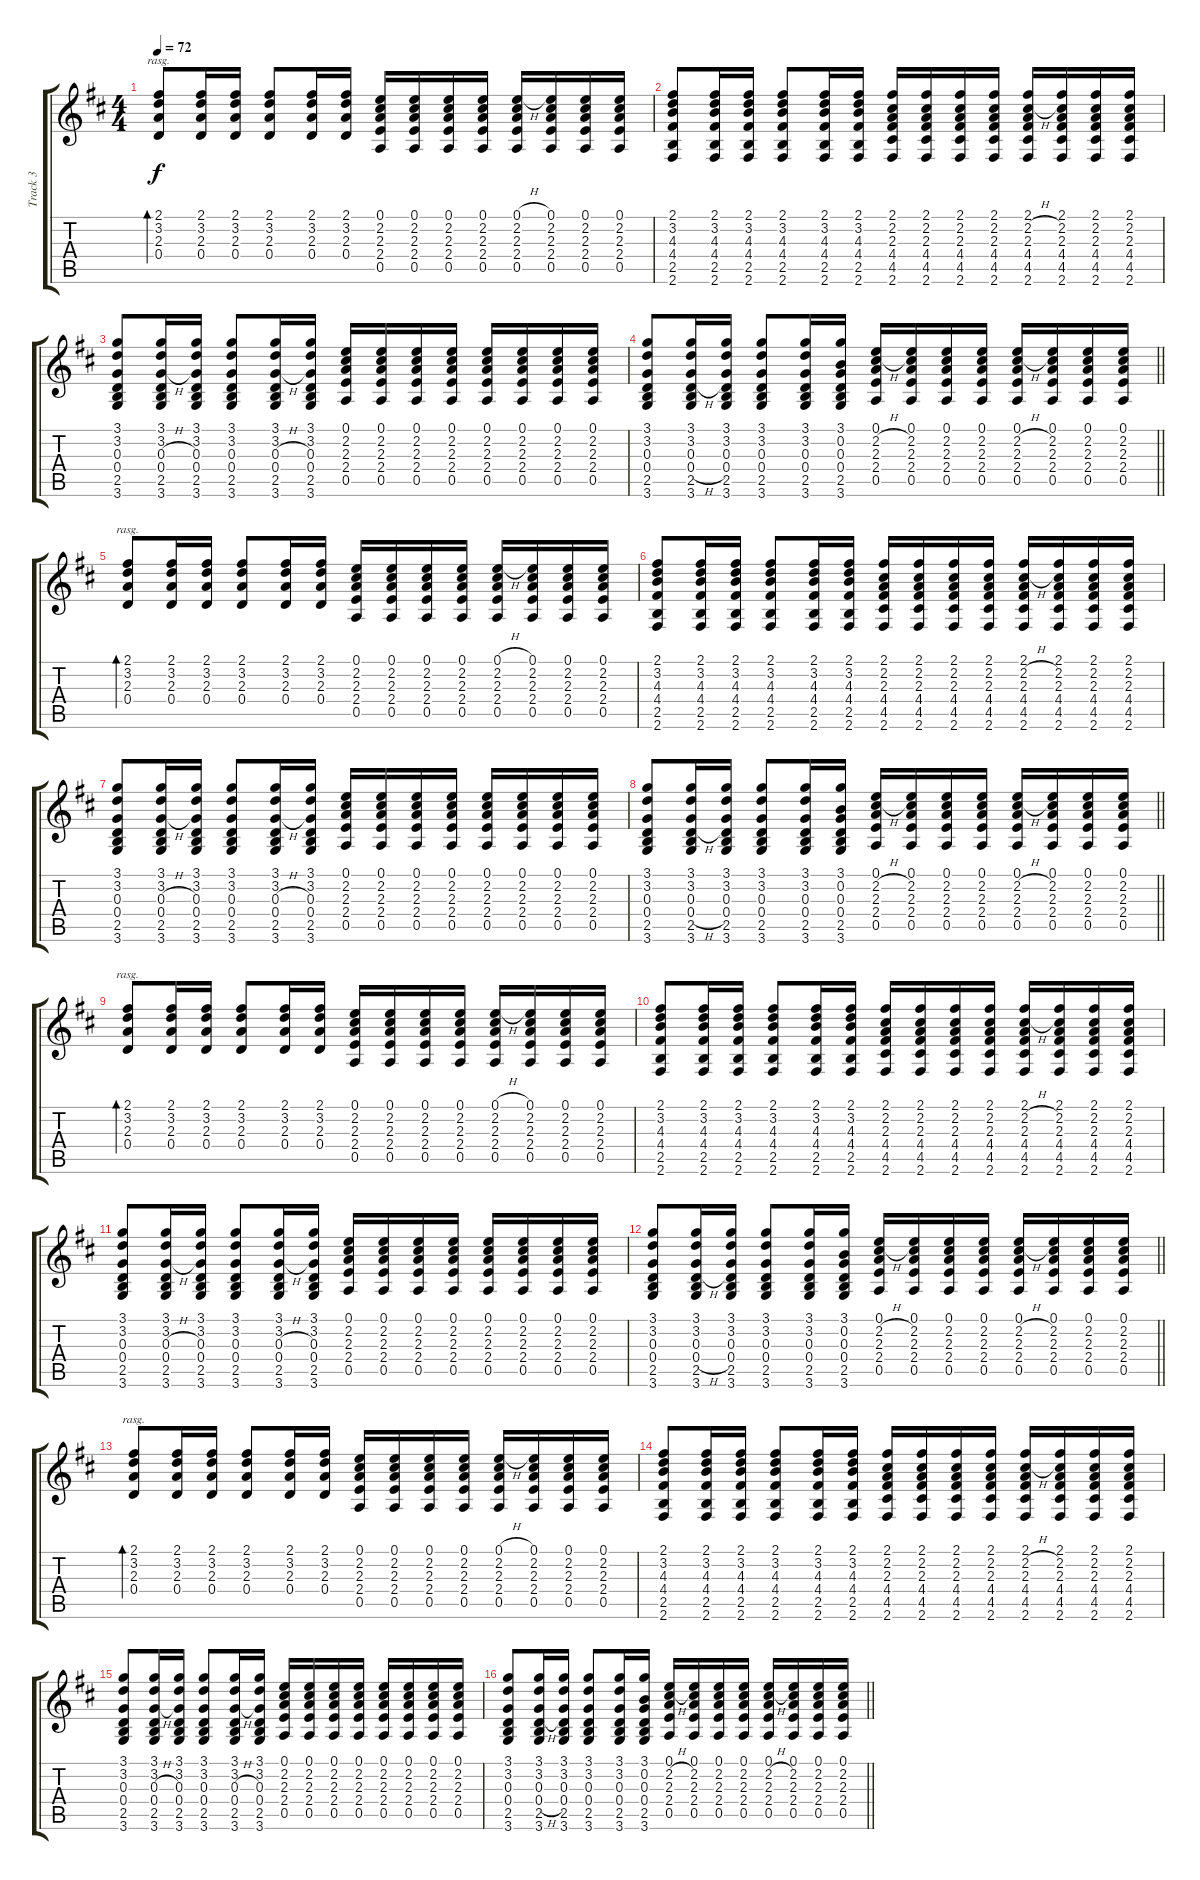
\track ("Track 3" "Track 3") {instrument electricguitarjazz}
\staff {score tabs}
\tuning (E4 B3 G3 D3 A2 E2) {hide}
\ts (4 4)
\tempo 72
\clef g2
\ks d
(2.1 3.2 2.3 0.4).8{bd 60 rasg ii dy f} (2.1 3.2 2.3 0.4).16 (2.1 3.2 2.3 0.4).16 (2.1 3.2 2.3 0.4).8 (2.1 3.2 2.3 0.4).16 (2.1 3.2 2.3 0.4).16 (0.1 2.2 2.3 2.4 0.5).16 (0.1 2.2 2.3 2.4 0.5).16 (0.1 2.2 2.3 2.4 0.5).16 (0.1 2.2 2.3 2.4 0.5).16 (0.1{h} 2.2 2.3 2.4 0.5).16 (0.1 2.2 2.3 2.4 0.5).16 (0.1 2.2 2.3 2.4 0.5).16 (0.1 2.2 2.3 2.4 0.5).16 |
(2.1 3.2 4.3 4.4 2.5 2.6).8 (2.1 3.2 4.3 4.4 2.5 2.6).16 (2.1 3.2 4.3 4.4 2.5 2.6).16 (2.1 3.2 4.3 4.4 2.5 2.6).8 (2.1 3.2 4.3 4.4 2.5 2.6).16 (2.1 3.2 4.3 4.4 2.5 2.6).16 (2.1 2.2 2.3 4.4 4.5 2.6).16 (2.1 2.2 2.3 4.4 4.5 2.6).16 (2.1 2.2 2.3 4.4 4.5 2.6).16 (2.1 2.2 2.3 4.4 4.5 2.6).16 (2.1 2.2{h} 2.3 4.4 4.5 2.6).16 (2.1 2.2 2.3 4.4 4.5 2.6).16 (2.1 2.2 2.3 4.4 4.5 2.6).16 (2.1 2.2 2.3 4.4 4.5 2.6).16 |
(3.1 3.2 0.3 0.4 2.5 3.6).8 (3.1 3.2 0.3{h} 0.4 2.5 3.6).16 (3.1 3.2 0.3 0.4 2.5 3.6).16 (3.1 3.2 0.3 0.4 2.5 3.6).8 (3.1 3.2 0.3{h} 0.4 2.5 3.6).16 (3.1 3.2 0.3 0.4 2.5 3.6).16 (0.1 2.2 2.3 2.4 0.5).16 (0.1 2.2 2.3 2.4 0.5).16 (0.1 2.2 2.3 2.4 0.5).16 (0.1 2.2 2.3 2.4 0.5).16 (0.1 2.2 2.3 2.4 0.5).16 (0.1 2.2 2.3 2.4 0.5).16 (0.1 2.2 2.3 2.4 0.5).16 (0.1 2.2 2.3 2.4 0.5).16 |
\barLineRight lightlight
(3.1 3.2 0.3 0.4 2.5 3.6).8 (3.1 3.2 0.3 0.4{h} 2.5 3.6).16 (3.1 3.2 0.3 0.4 2.5 3.6).16 (3.1 3.2 0.3 0.4 2.5 3.6).8 (3.1 3.2 0.3 0.4 2.5 3.6).16 (3.1 0.2 0.3 0.4 2.5 3.6).16 (0.1 2.2{h} 2.3 2.4 0.5).16 (0.1 2.2 2.3 2.4 0.5).16 (0.1 2.2 2.3 2.4 0.5).16 (0.1 2.2 2.3 2.4 0.5).16 (0.1 2.2{h} 2.3 2.4 0.5).16 (0.1 2.2 2.3 2.4 0.5).16 (0.1 2.2 2.3 2.4 0.5).16 (0.1 2.2 2.3 2.4 0.5).16 |
(2.1 3.2 2.3 0.4).8{bd 60 rasg ii} (2.1 3.2 2.3 0.4).16 (2.1 3.2 2.3 0.4).16 (2.1 3.2 2.3 0.4).8 (2.1 3.2 2.3 0.4).16 (2.1 3.2 2.3 0.4).16 (0.1 2.2 2.3 2.4 0.5).16 (0.1 2.2 2.3 2.4 0.5).16 (0.1 2.2 2.3 2.4 0.5).16 (0.1 2.2 2.3 2.4 0.5).16 (0.1{h} 2.2 2.3 2.4 0.5).16 (0.1 2.2 2.3 2.4 0.5).16 (0.1 2.2 2.3 2.4 0.5).16 (0.1 2.2 2.3 2.4 0.5).16 |
(2.1 3.2 4.3 4.4 2.5 2.6).8 (2.1 3.2 4.3 4.4 2.5 2.6).16 (2.1 3.2 4.3 4.4 2.5 2.6).16 (2.1 3.2 4.3 4.4 2.5 2.6).8 (2.1 3.2 4.3 4.4 2.5 2.6).16 (2.1 3.2 4.3 4.4 2.5 2.6).16 (2.1 2.2 2.3 4.4 4.5 2.6).16 (2.1 2.2 2.3 4.4 4.5 2.6).16 (2.1 2.2 2.3 4.4 4.5 2.6).16 (2.1 2.2 2.3 4.4 4.5 2.6).16 (2.1 2.2{h} 2.3 4.4 4.5 2.6).16 (2.1 2.2 2.3 4.4 4.5 2.6).16 (2.1 2.2 2.3 4.4 4.5 2.6).16 (2.1 2.2 2.3 4.4 4.5 2.6).16 |
(3.1 3.2 0.3 0.4 2.5 3.6).8 (3.1 3.2 0.3{h} 0.4 2.5 3.6).16 (3.1 3.2 0.3 0.4 2.5 3.6).16 (3.1 3.2 0.3 0.4 2.5 3.6).8 (3.1 3.2 0.3{h} 0.4 2.5 3.6).16 (3.1 3.2 0.3 0.4 2.5 3.6).16 (0.1 2.2 2.3 2.4 0.5).16 (0.1 2.2 2.3 2.4 0.5).16 (0.1 2.2 2.3 2.4 0.5).16 (0.1 2.2 2.3 2.4 0.5).16 (0.1 2.2 2.3 2.4 0.5).16 (0.1 2.2 2.3 2.4 0.5).16 (0.1 2.2 2.3 2.4 0.5).16 (0.1 2.2 2.3 2.4 0.5).16 |
\barLineRight lightlight
(3.1 3.2 0.3 0.4 2.5 3.6).8 (3.1 3.2 0.3 0.4{h} 2.5 3.6).16 (3.1 3.2 0.3 0.4 2.5 3.6).16 (3.1 3.2 0.3 0.4 2.5 3.6).8 (3.1 3.2 0.3 0.4 2.5 3.6).16 (3.1 0.2 0.3 0.4 2.5 3.6).16 (0.1 2.2{h} 2.3 2.4 0.5).16 (0.1 2.2 2.3 2.4 0.5).16 (0.1 2.2 2.3 2.4 0.5).16 (0.1 2.2 2.3 2.4 0.5).16 (0.1 2.2{h} 2.3 2.4 0.5).16 (0.1 2.2 2.3 2.4 0.5).16 (0.1 2.2 2.3 2.4 0.5).16 (0.1 2.2 2.3 2.4 0.5).16 |
(2.1 3.2 2.3 0.4).8{bd 60 rasg ii} (2.1 3.2 2.3 0.4).16 (2.1 3.2 2.3 0.4).16 (2.1 3.2 2.3 0.4).8 (2.1 3.2 2.3 0.4).16 (2.1 3.2 2.3 0.4).16 (0.1 2.2 2.3 2.4 0.5).16 (0.1 2.2 2.3 2.4 0.5).16 (0.1 2.2 2.3 2.4 0.5).16 (0.1 2.2 2.3 2.4 0.5).16 (0.1{h} 2.2 2.3 2.4 0.5).16 (0.1 2.2 2.3 2.4 0.5).16 (0.1 2.2 2.3 2.4 0.5).16 (0.1 2.2 2.3 2.4 0.5).16 |
(2.1 3.2 4.3 4.4 2.5 2.6).8 (2.1 3.2 4.3 4.4 2.5 2.6).16 (2.1 3.2 4.3 4.4 2.5 2.6).16 (2.1 3.2 4.3 4.4 2.5 2.6).8 (2.1 3.2 4.3 4.4 2.5 2.6).16 (2.1 3.2 4.3 4.4 2.5 2.6).16 (2.1 2.2 2.3 4.4 4.5 2.6).16 (2.1 2.2 2.3 4.4 4.5 2.6).16 (2.1 2.2 2.3 4.4 4.5 2.6).16 (2.1 2.2 2.3 4.4 4.5 2.6).16 (2.1 2.2{h} 2.3 4.4 4.5 2.6).16 (2.1 2.2 2.3 4.4 4.5 2.6).16 (2.1 2.2 2.3 4.4 4.5 2.6).16 (2.1 2.2 2.3 4.4 4.5 2.6).16 |
(3.1 3.2 0.3 0.4 2.5 3.6).8 (3.1 3.2 0.3{h} 0.4 2.5 3.6).16 (3.1 3.2 0.3 0.4 2.5 3.6).16 (3.1 3.2 0.3 0.4 2.5 3.6).8 (3.1 3.2 0.3{h} 0.4 2.5 3.6).16 (3.1 3.2 0.3 0.4 2.5 3.6).16 (0.1 2.2 2.3 2.4 0.5).16 (0.1 2.2 2.3 2.4 0.5).16 (0.1 2.2 2.3 2.4 0.5).16 (0.1 2.2 2.3 2.4 0.5).16 (0.1 2.2 2.3 2.4 0.5).16 (0.1 2.2 2.3 2.4 0.5).16 (0.1 2.2 2.3 2.4 0.5).16 (0.1 2.2 2.3 2.4 0.5).16 |
\barLineRight lightlight
(3.1 3.2 0.3 0.4 2.5 3.6).8 (3.1 3.2 0.3 0.4{h} 2.5 3.6).16 (3.1 3.2 0.3 0.4 2.5 3.6).16 (3.1 3.2 0.3 0.4 2.5 3.6).8 (3.1 3.2 0.3 0.4 2.5 3.6).16 (3.1 0.2 0.3 0.4 2.5 3.6).16 (0.1 2.2{h} 2.3 2.4 0.5).16 (0.1 2.2 2.3 2.4 0.5).16 (0.1 2.2 2.3 2.4 0.5).16 (0.1 2.2 2.3 2.4 0.5).16 (0.1 2.2{h} 2.3 2.4 0.5).16 (0.1 2.2 2.3 2.4 0.5).16 (0.1 2.2 2.3 2.4 0.5).16 (0.1 2.2 2.3 2.4 0.5).16 |
(2.1 3.2 2.3 0.4).8{bd 60 rasg ii} (2.1 3.2 2.3 0.4).16 (2.1 3.2 2.3 0.4).16 (2.1 3.2 2.3 0.4).8 (2.1 3.2 2.3 0.4).16 (2.1 3.2 2.3 0.4).16 (0.1 2.2 2.3 2.4 0.5).16 (0.1 2.2 2.3 2.4 0.5).16 (0.1 2.2 2.3 2.4 0.5).16 (0.1 2.2 2.3 2.4 0.5).16 (0.1{h} 2.2 2.3 2.4 0.5).16 (0.1 2.2 2.3 2.4 0.5).16 (0.1 2.2 2.3 2.4 0.5).16 (0.1 2.2 2.3 2.4 0.5).16 |
(2.1 3.2 4.3 4.4 2.5 2.6).8 (2.1 3.2 4.3 4.4 2.5 2.6).16 (2.1 3.2 4.3 4.4 2.5 2.6).16 (2.1 3.2 4.3 4.4 2.5 2.6).8 (2.1 3.2 4.3 4.4 2.5 2.6).16 (2.1 3.2 4.3 4.4 2.5 2.6).16 (2.1 2.2 2.3 4.4 4.5 2.6).16 (2.1 2.2 2.3 4.4 4.5 2.6).16 (2.1 2.2 2.3 4.4 4.5 2.6).16 (2.1 2.2 2.3 4.4 4.5 2.6).16 (2.1 2.2{h} 2.3 4.4 4.5 2.6).16 (2.1 2.2 2.3 4.4 4.5 2.6).16 (2.1 2.2 2.3 4.4 4.5 2.6).16 (2.1 2.2 2.3 4.4 4.5 2.6).16 |
(3.1 3.2 0.3 0.4 2.5 3.6).8 (3.1 3.2 0.3{h} 0.4 2.5 3.6).16 (3.1 3.2 0.3 0.4 2.5 3.6).16 (3.1 3.2 0.3 0.4 2.5 3.6).8 (3.1 3.2 0.3{h} 0.4 2.5 3.6).16 (3.1 3.2 0.3 0.4 2.5 3.6).16 (0.1 2.2 2.3 2.4 0.5).16 (0.1 2.2 2.3 2.4 0.5).16 (0.1 2.2 2.3 2.4 0.5).16 (0.1 2.2 2.3 2.4 0.5).16 (0.1 2.2 2.3 2.4 0.5).16 (0.1 2.2 2.3 2.4 0.5).16 (0.1 2.2 2.3 2.4 0.5).16 (0.1 2.2 2.3 2.4 0.5).16 |
\barLineRight lightlight
(3.1 3.2 0.3 0.4 2.5 3.6).8 (3.1 3.2 0.3 0.4{h} 2.5 3.6).16 (3.1 3.2 0.3 0.4 2.5 3.6).16 (3.1 3.2 0.3 0.4 2.5 3.6).8 (3.1 3.2 0.3 0.4 2.5 3.6).16 (3.1 0.2 0.3 0.4 2.5 3.6).16 (0.1 2.2{h} 2.3 2.4 0.5).16 (0.1 2.2 2.3 2.4 0.5).16 (0.1 2.2 2.3 2.4 0.5).16 (0.1 2.2 2.3 2.4 0.5).16 (0.1 2.2{h} 2.3 2.4 0.5).16 (0.1 2.2 2.3 2.4 0.5).16 (0.1 2.2 2.3 2.4 0.5).16 (0.1 2.2 2.3 2.4 0.5).16
